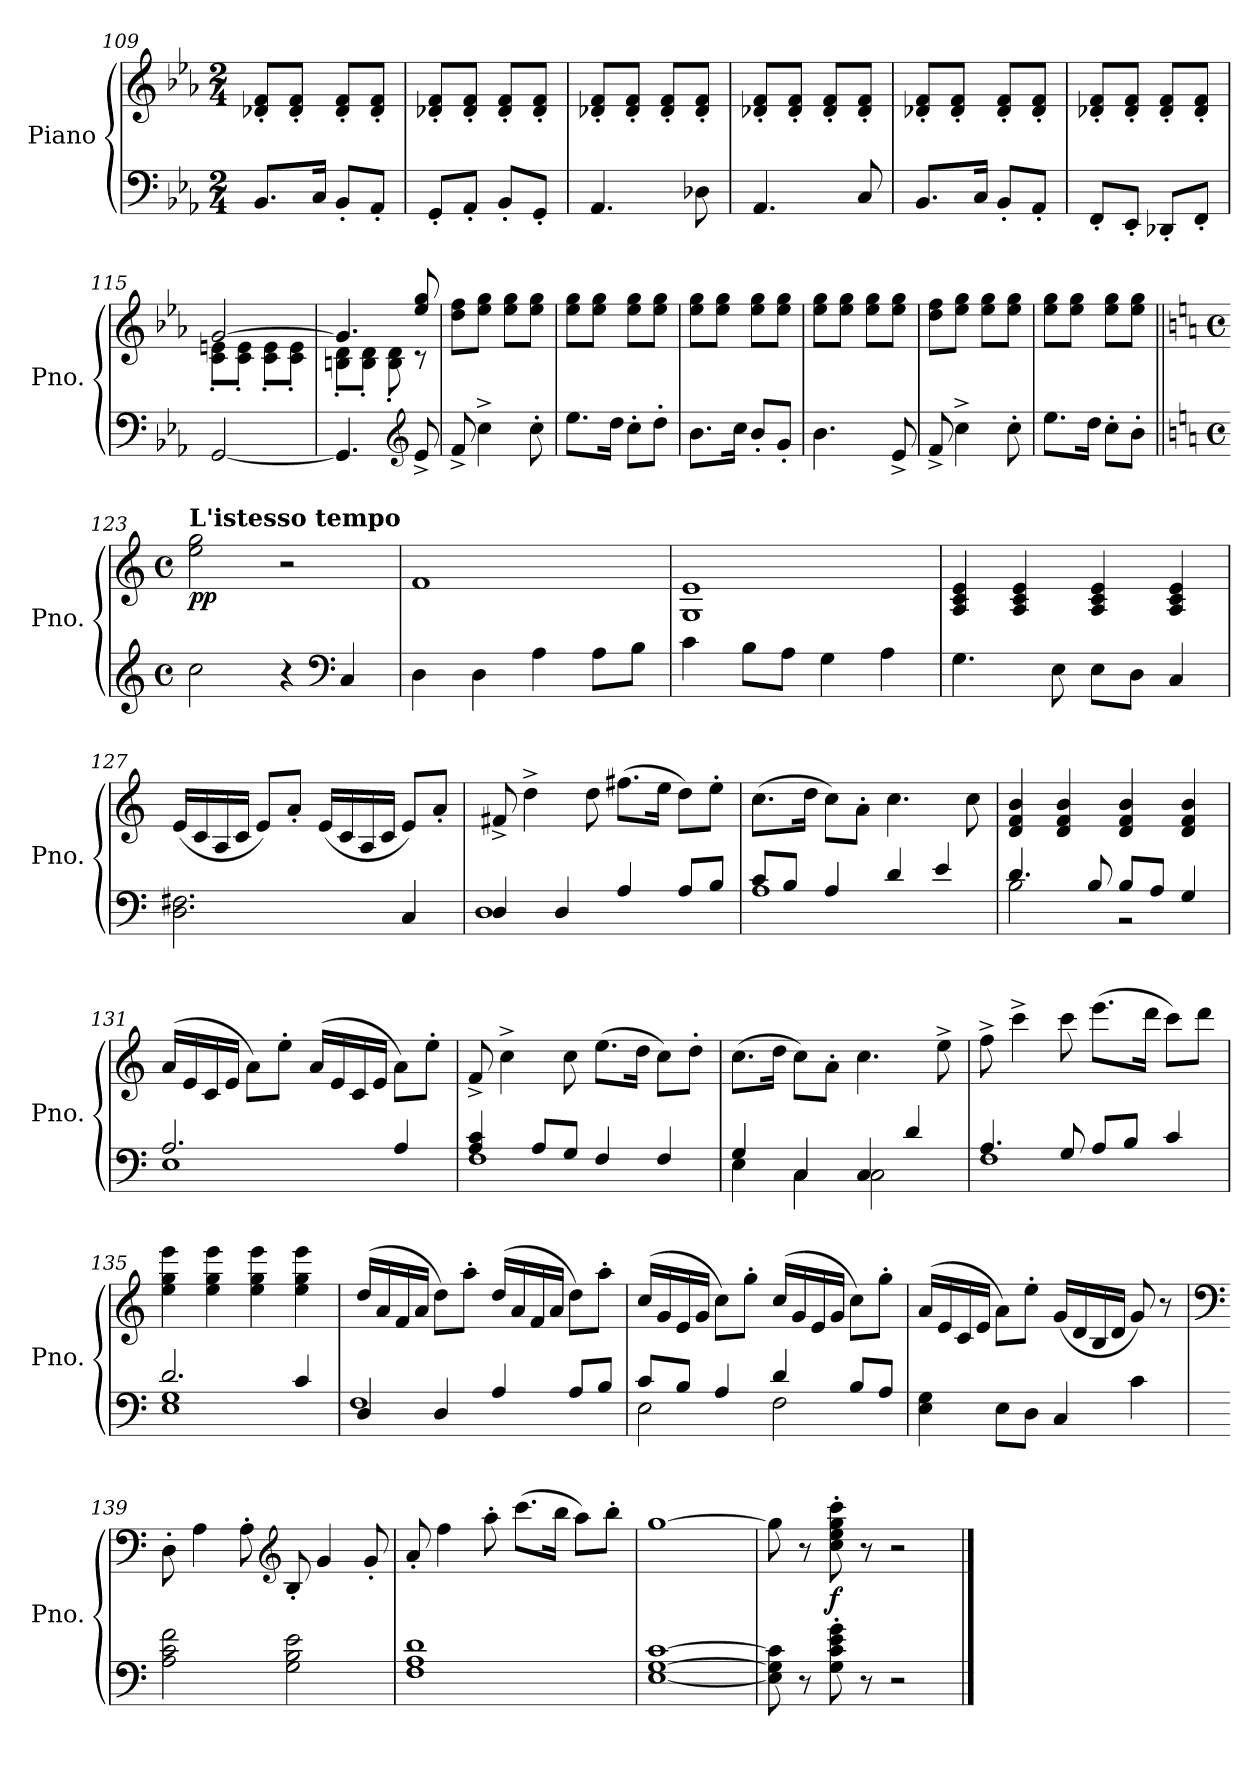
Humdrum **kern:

**kern	**kern	**dynam
*part1	*part1	*part1
*staff2	*staff1	*staff1/2
*I"Piano	*	*
*I'Pno.	*	*
*clefF4	*clefG2	*
*k[b-e-a-]	*k[b-e-a-]	*
*M2/4	*M2/4	*
=109	=109	=109
8.BB-/L	8d-X/' 8f/'L	.
.	8d-/' 8f/'J	.
16C/Jk	.	.
8BB-'/L	8d-/' 8f/'L	.
8AA-'/J	8d-/' 8f/'J	.
=110	=110	=110
8GG'/L	8d-X/' 8f/'L	.
8AA-'/J	8d-/' 8f/'J	.
8BB-'/L	8d-/' 8f/'L	.
8GG'/J	8d-/' 8f/'J	.
=111	=111	=111
4.AA-/	8d-X/' 8f/'L	.
.	8d-/' 8f/'J	.
.	8d-/' 8f/'L	.
8D-X\	8d-/' 8f/'J	.
=112	=112	=112
4.AA-/	8d-X/' 8f/'L	.
.	8d-/' 8f/'J	.
.	8d-/' 8f/'L	.
8C/	8d-/' 8f/'J	.
=113	=113	=113
8.BB-/L	8d-X/' 8f/'L	.
.	8d-/' 8f/'J	.
16C/Jk	.	.
8BB-'/L	8d-/' 8f/'L	.
8AA-'/J	8d-/' 8f/'J	.
=114	=114	=114
8FF'/L	8d-X/' 8f/'L	.
8EE-'/J	8d-/' 8f/'J	.
8DD-X'/L	8d-/' 8f/'L	.
8FF'/J	8d-/' 8f/'J	.
!!LO:PB:g=z
=115	=115	=115
*	*^	*
[2GG/	[2g/	8c\' 8en\'L	.
.	.	8c\' 8e\'J	.
.	.	8c\' 8e\'L	.
.	.	8c\' 8e\'J	.
=116	=116	=116	=116
4.GG/]	4.g/]	8Bn\' 8d\'L	.
.	.	8B\' 8d\'J	.
.	.	8B\' 8d\'	.
*clefG2	*	*	*
8e-^/	8ee-/ 8gg/	8r	.
*	*v	*v	*
=117	=117	=117
8f^/	8dd\ 8ff\L	.
4cc^\	8ee-\ 8gg\J	.
.	8ee-\ 8gg\L	.
8cc'\	8ee-\ 8gg\J	.
=118	=118	=118
8.ee-\L	8ee-\ 8gg\L	.
.	8ee-\ 8gg\J	.
16dd\Jk	.	.
8cc'\L	8ee-\ 8gg\L	.
8dd'\J	8ee-\ 8gg\J	.
=119	=119	=119
8.b-\L	8ee-\ 8gg\L	.
.	8ee-\ 8gg\J	.
16cc\Jk	.	.
8b-'/L	8ee-\ 8gg\L	.
8g'/J	8ee-\ 8gg\J	.
=120	=120	=120
4.b-\	8ee-\ 8gg\L	.
.	8ee-\ 8gg\J	.
.	8ee-\ 8gg\L	.
8e-^/	8ee-\ 8gg\J	.
=121	=121	=121
8f^/	8dd\ 8ff\L	.
4cc^\	8ee-\ 8gg\J	.
.	8ee-\ 8gg\L	.
8cc'\	8ee-\ 8gg\J	.
=122	=122	=122
8.ee-\L	8ee-\ 8gg\L	.
.	8ee-\ 8gg\J	.
16dd\Jk	.	.
8cc'\L	8ee-\ 8gg\L	.
8b-'\J	8ee-\ 8gg\J	.
!!LO:LB:g=z
=123||	=123||	=123||
*k[]	*k[]	*
*M4/4	*M4/4	*
*met(c)	*met(c)	*
!	!LO:TX:a:B:t=L'istesso tempo	!
!	!	!LO:DY:b
2cc\	2ee\ 2gg\	pp
4r	2r	.
*clefF4	*	*
4C/	.	.
=124	=124	=124
4D\	1f	.
4D\	.	.
4A\	.	.
8A\L	.	.
8B\J	.	.
=125	=125	=125
4c\	1G 1e	.
8B\L	.	.
8A\J	.	.
4G\	.	.
4A\	.	.
=126	=126	=126
4.G\	4A/ 4c/ 4e/	.
.	4A/ 4c/ 4e/	.
8E\	.	.
8E\L	4A/ 4c/ 4e/	.
8D\J	.	.
4C/	4A/ 4c/ 4e/	.
=127	=127	=127
2.D\ 2.F#X\	(<16e/LL	.
.	16c/	.
.	16A/	.
.	16c/JJ	.
.	8e/L)	.
.	8a'/J	.
.	(<16e/LL	.
.	16c/	.
.	16A/	.
.	16c/JJ	.
4C/	8e/L)	.
.	8a'/J	.
!!LO:LB:g=z
=128	=128	=128
*^	*	*
4D/	1D	8f#X^/	.
.	.	4dd^\	.
4D/	.	.	.
.	.	8dd\	.
4A/	.	(>8.ff#X\L	.
.	.	16ee\Jk	.
8A/L	.	8dd\L)	.
8B/J	.	8ee'\J	.
=129	=129	=129	=129
8c/L	1A	(>8.cc\L	.
8B/J	.	.	.
.	.	16dd\Jk	.
4A/	.	8cc\L)	.
.	.	8a'\J	.
4d/	.	4.cc\	.
4e/	.	.	.
.	.	8cc\	.
=130	=130	=130	=130
4.d/	2B\	4d/ 4f/ 4b/	.
.	.	4d/ 4f/ 4b/	.
8B/	.	.	.
8B/L	2r	4d/ 4f/ 4b/	.
8A/J	.	.	.
4G/	.	4d/ 4f/ 4b/	.
=131	=131	=131	=131
2.A/	1E	(>16a/LL	.
.	.	16e/	.
.	.	16c/	.
.	.	16e/JJ	.
.	.	8a\L)	.
.	.	8ee'\J	.
.	.	(>16a/LL	.
.	.	16e/	.
.	.	16c/	.
.	.	16e/JJ	.
4A/	.	8a\L)	.
.	.	8ee'\J	.
=132	=132	=132	=132
4A/ 4c/	1F	8f^/	.
.	.	4cc^\	.
8A/L	.	.	.
8G/J	.	8cc\	.
4F/	.	(>8.ee\L	.
.	.	16dd\Jk	.
4F/	.	8cc\L)	.
.	.	8dd'\J	.
!!LO:LB:g=z
=133	=133	=133	=133
4G/	4E\	(>8.cc\L	.
.	.	16dd\Jk	.
4C/	4C\	8cc\L)	.
.	.	8a'\J	.
4C/	2C\	4.cc\	.
4d/	.	.	.
.	.	8ee^\	.
=134	=134	=134	=134
4.A/	1F	8ff^\	.
.	.	4ccc^\	.
8G/	.	8ccc\	.
8A/L	.	(>8.eee\L	.
8B/J	.	.	.
.	.	16ddd\Jk	.
4c/	.	8ccc\L)	.
.	.	8ddd\J	.
=135	=135	=135	=135
2.d/	1E 1G	4ee\ 4gg\ 4eee\	.
.	.	4ee\ 4gg\ 4eee\	.
.	.	4ee\ 4gg\ 4eee\	.
4c/	.	4ee\ 4gg\ 4eee\	.
=136	=136	=136	=136
4D/	1F	(>16dd/LL	.
.	.	16a/	.
.	.	16f/	.
.	.	16a/JJ	.
4D/	.	8dd\L)	.
.	.	8aa'\J	.
4A/	.	(>16dd/LL	.
.	.	16a/	.
.	.	16f/	.
.	.	16a/JJ	.
8A/L	.	8dd\L)	.
8B/J	.	8aa'\J	.
!!LO:LB:g=z
=137	=137	=137	=137
8c/L	2E\	(>16cc/LL	.
.	.	16g/	.
8B/J	.	16e/	.
.	.	16g/JJ	.
4A/	.	8cc\L)	.
.	.	8gg'\J	.
4d/	2F\	(>16cc/LL	.
.	.	16g/	.
.	.	16e/	.
.	.	16g/JJ	.
8B/L	.	8cc\L)	.
8A/J	.	8gg'\J	.
*v	*v	*	*
=138	=138	=138
4E\ 4G\	(>16a/LL	.
.	16e/	.
.	16c/	.
.	16e/JJ	.
8E\L	8a\L)	.
8D\J	8ee'\J	.
4C/	(<16g/LL	.
.	16d/	.
.	16B/	.
.	16d/JJ	.
4c\	8g/)	.
.	8r	.
=139	=139	=139
*	*clefF4	*
2A\ 2c\ 2f\	8D'\	.
.	4A\	.
.	8A'\	.
*	*clefG2	*
2G\ 2B\ 2e\	8B'/	.
.	4g/	.
.	8g'/	.
=140	=140	=140
1F 1A 1d	8a'/	.
.	4ff\	.
.	8aa'\	.
.	(>8.ccc\L	.
.	16bb\Jk	.
.	8aa\L)	.
.	8bb'\J	.
=141	=141	=141
[1E [1G [1c	[1gg	.
!!LO:PB:g=z
=142	=142	=142
8E\] 8G\] 8c\]	8gg\]	.
8r	8r	.
!	!	!LO:DY:b
8G\' 8c\' 8e\' 8g\'	8cc\' 8ee\' 8gg\' 8ccc\'	f
8r	8r	.
2r	2r	.
==	==	==
*-	*-	*-
